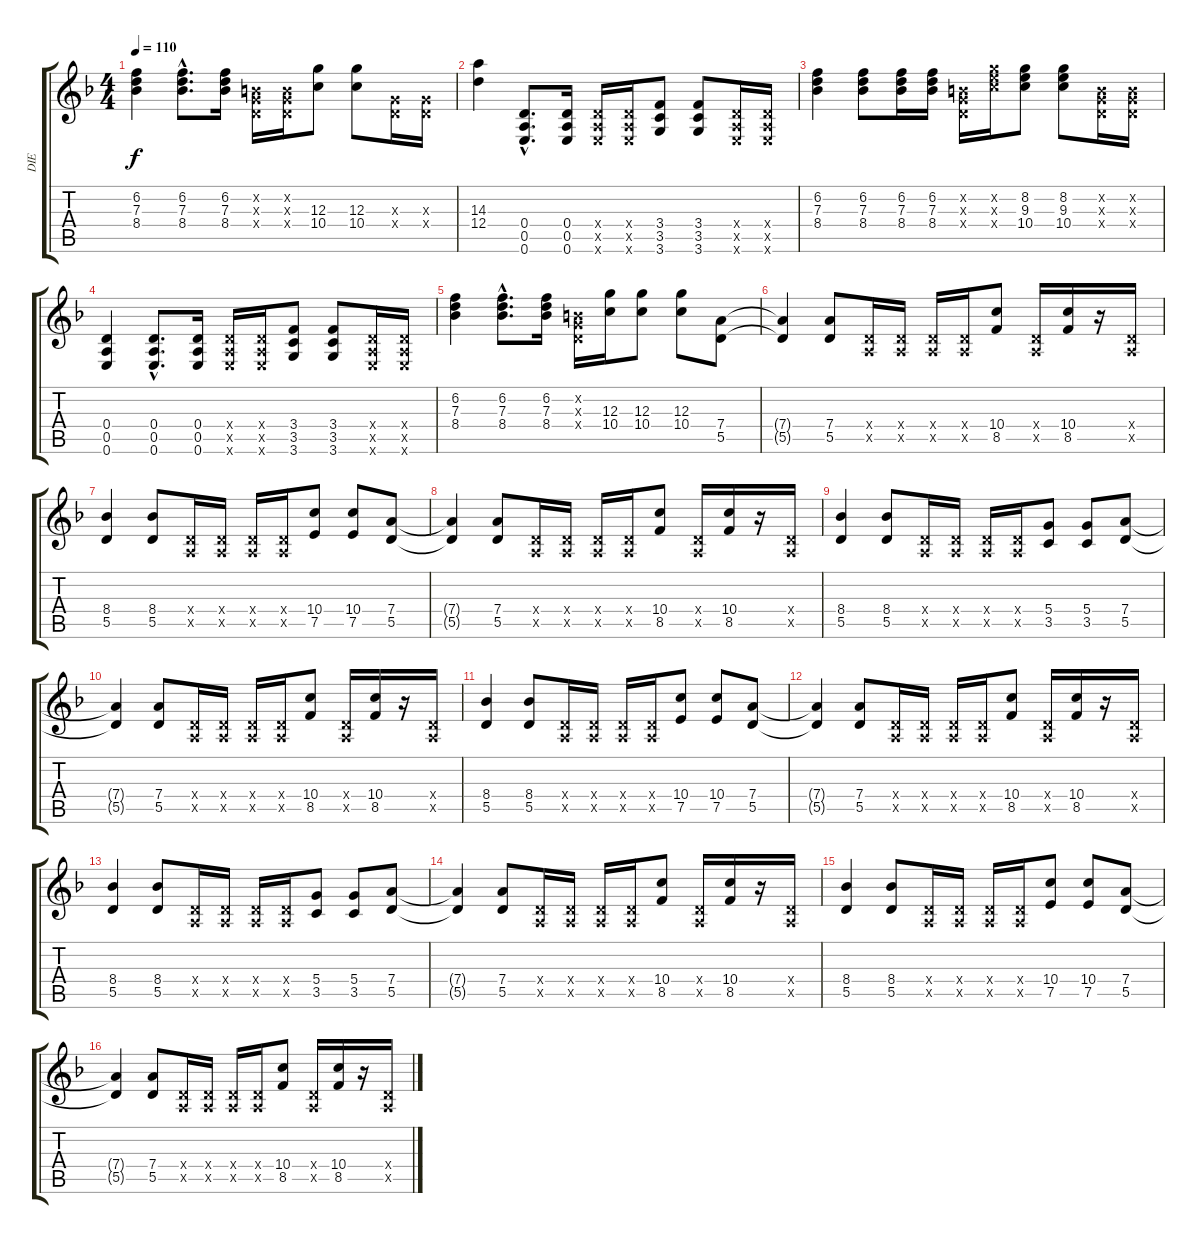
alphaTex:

\track ("DIE" "DIE") {instrument overdrivenguitar}
\staff {score tabs}
\tuning (E4 B3 G3 D3 A2 E2) {hide}
\ts (4 4)
\tempo 110
\clef g2
\ks f
(6.2 7.3 8.4).4{dy f} (6.2{hac} 7.3{hac} 8.4{hac}).8{d} (6.2 7.3 8.4).16 (0.2{x} 0.3{x} 0.4{x}).16 (0.2{x} 0.3{x} 0.4{x}).16 (12.3 10.4).8 (12.3 10.4).8 (0.3{x} 0.4{x}).16 (0.3{x} 0.4{x}).16 |
(14.3 12.4).4 (0.4{hac} 0.5{hac} 0.6{hac}).8{d} (0.4 0.5 0.6).16 (0.4{x} 0.5{x} 0.6{x}).16 (0.4{x} 0.5{x} 0.6{x}).16 (3.4 3.5 3.6).8 (3.4 3.5 3.6).8 (0.4{x} 0.5{x} 0.6{x}).16 (0.4{x} 0.5{x} 0.6{x}).16 |
(6.2 7.3 8.4).4 (6.2 7.3 8.4).8 (6.2 7.3 8.4).16 (6.2 7.3 8.4).16 (0.2{x} 0.3{x} 0.4{x}).16 (8.2{x} 9.3{x} 10.4{x}).16 (8.2 9.3 10.4).8 (8.2 9.3 10.4).8 (0.2{x} 0.3{x} 0.4{x}).16 (0.2{x} 0.3{x} 0.4{x}).16 |
(0.4 0.5 0.6).4 (0.4{hac} 0.5{hac} 0.6{hac}).8{d} (0.4 0.5 0.6).16 (0.4{x} 0.5{x} 0.6{x}).16 (0.4{x} 0.5{x} 0.6{x}).16 (3.4 3.5 3.6).8 (3.4 3.5 3.6).8 (0.4{x} 0.5{x} 0.6{x}).16 (0.4{x} 0.5{x} 0.6{x}).16 |
(6.2 7.3 8.4).4 (6.2{hac} 7.3{hac} 8.4{hac}).8{d} (6.2 7.3 8.4).16 (0.2{x} 0.3{x} 0.4{x}).16 (12.3 10.4).16 (12.3 10.4).8 (12.3 10.4).8 (7.4 5.5).8 |
(7.4{t} 5.5{t}).4 (7.4 5.5).8 (0.4{x} 0.5{x}).16 (0.4{x} 0.5{x}).16 (0.4{x} 0.5{x}).16 (0.4{x} 0.5{x}).16 (10.4 8.5).8 (0.4{x} 0.5{x}).16 (10.4 8.5).16 r.16 (0.4{x} 0.5{x}).16 |
(8.4 5.5).4 (8.4 5.5).8 (0.4{x} 0.5{x}).16 (0.4{x} 0.5{x}).16 (0.4{x} 0.5{x}).16 (0.4{x} 0.5{x}).16 (10.4 7.5).8 (10.4 7.5).8 (7.4 5.5).8 |
(7.4{t} 5.5{t}).4 (7.4 5.5).8 (0.4{x} 0.5{x}).16 (0.4{x} 0.5{x}).16 (0.4{x} 0.5{x}).16 (0.4{x} 0.5{x}).16 (10.4 8.5).8 (0.4{x} 0.5{x}).16 (10.4 8.5).16 r.16 (0.4{x} 0.5{x}).16 |
(8.4 5.5).4 (8.4 5.5).8 (0.4{x} 0.5{x}).16 (0.4{x} 0.5{x}).16 (0.4{x} 0.5{x}).16 (0.4{x} 0.5{x}).16 (5.4 3.5).8 (5.4 3.5).8 (7.4 5.5).8 |
(7.4{t} 5.5{t}).4 (7.4 5.5).8 (0.4{x} 0.5{x}).16 (0.4{x} 0.5{x}).16 (0.4{x} 0.5{x}).16 (0.4{x} 0.5{x}).16 (10.4 8.5).8 (0.4{x} 0.5{x}).16 (10.4 8.5).16 r.16 (0.4{x} 0.5{x}).16 |
(8.4 5.5).4 (8.4 5.5).8 (0.4{x} 0.5{x}).16 (0.4{x} 0.5{x}).16 (0.4{x} 0.5{x}).16 (0.4{x} 0.5{x}).16 (10.4 7.5).8 (10.4 7.5).8 (7.4 5.5).8 |
(7.4{t} 5.5{t}).4 (7.4 5.5).8 (0.4{x} 0.5{x}).16 (0.4{x} 0.5{x}).16 (0.4{x} 0.5{x}).16 (0.4{x} 0.5{x}).16 (10.4 8.5).8 (0.4{x} 0.5{x}).16 (10.4 8.5).16 r.16 (0.4{x} 0.5{x}).16 |
(8.4 5.5).4 (8.4 5.5).8 (0.4{x} 0.5{x}).16 (0.4{x} 0.5{x}).16 (0.4{x} 0.5{x}).16 (0.4{x} 0.5{x}).16 (5.4 3.5).8 (5.4 3.5).8 (7.4 5.5).8 |
(7.4{t} 5.5{t}).4 (7.4 5.5).8 (0.4{x} 0.5{x}).16 (0.4{x} 0.5{x}).16 (0.4{x} 0.5{x}).16 (0.4{x} 0.5{x}).16 (10.4 8.5).8 (0.4{x} 0.5{x}).16 (10.4 8.5).16 r.16 (0.4{x} 0.5{x}).16 |
(8.4 5.5).4 (8.4 5.5).8 (0.4{x} 0.5{x}).16 (0.4{x} 0.5{x}).16 (0.4{x} 0.5{x}).16 (0.4{x} 0.5{x}).16 (10.4 7.5).8 (10.4 7.5).8 (7.4 5.5).8 |
(7.4{t} 5.5{t}).4 (7.4 5.5).8 (0.4{x} 0.5{x}).16 (0.4{x} 0.5{x}).16 (0.4{x} 0.5{x}).16 (0.4{x} 0.5{x}).16 (10.4 8.5).8 (0.4{x} 0.5{x}).16 (10.4 8.5).16 r.16 (0.4{x} 0.5{x}).16
